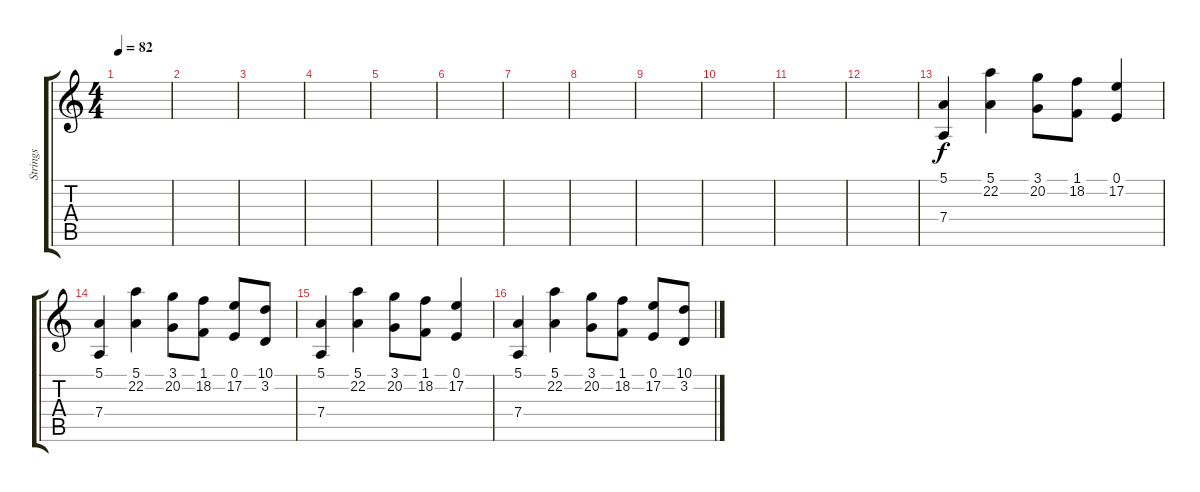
\track ("Strings" "Strings") {instrument stringensemble1}
\staff {score tabs}
\tuning (E4 B3 G3 D3 A2 E2) {hide}
\ts (4 4)
\tempo 82
\clef g2
\ks c
|
|
|
|
|
|
|
|
|
|
|
|
(5.1 7.4).4 (5.1 22.2).4 (3.1 20.2).8 (1.1 18.2).8 (0.1 17.2).4 |
(5.1 7.4).4 (5.1 22.2).4 (3.1 20.2).8 (1.1 18.2).8 (0.1 17.2).8 (10.1 3.2).8 |
(5.1 7.4).4 (5.1 22.2).4 (3.1 20.2).8 (1.1 18.2).8 (0.1 17.2).4 |
(5.1 7.4).4 (5.1 22.2).4 (3.1 20.2).8 (1.1 18.2).8 (0.1 17.2).8 (10.1 3.2).8
